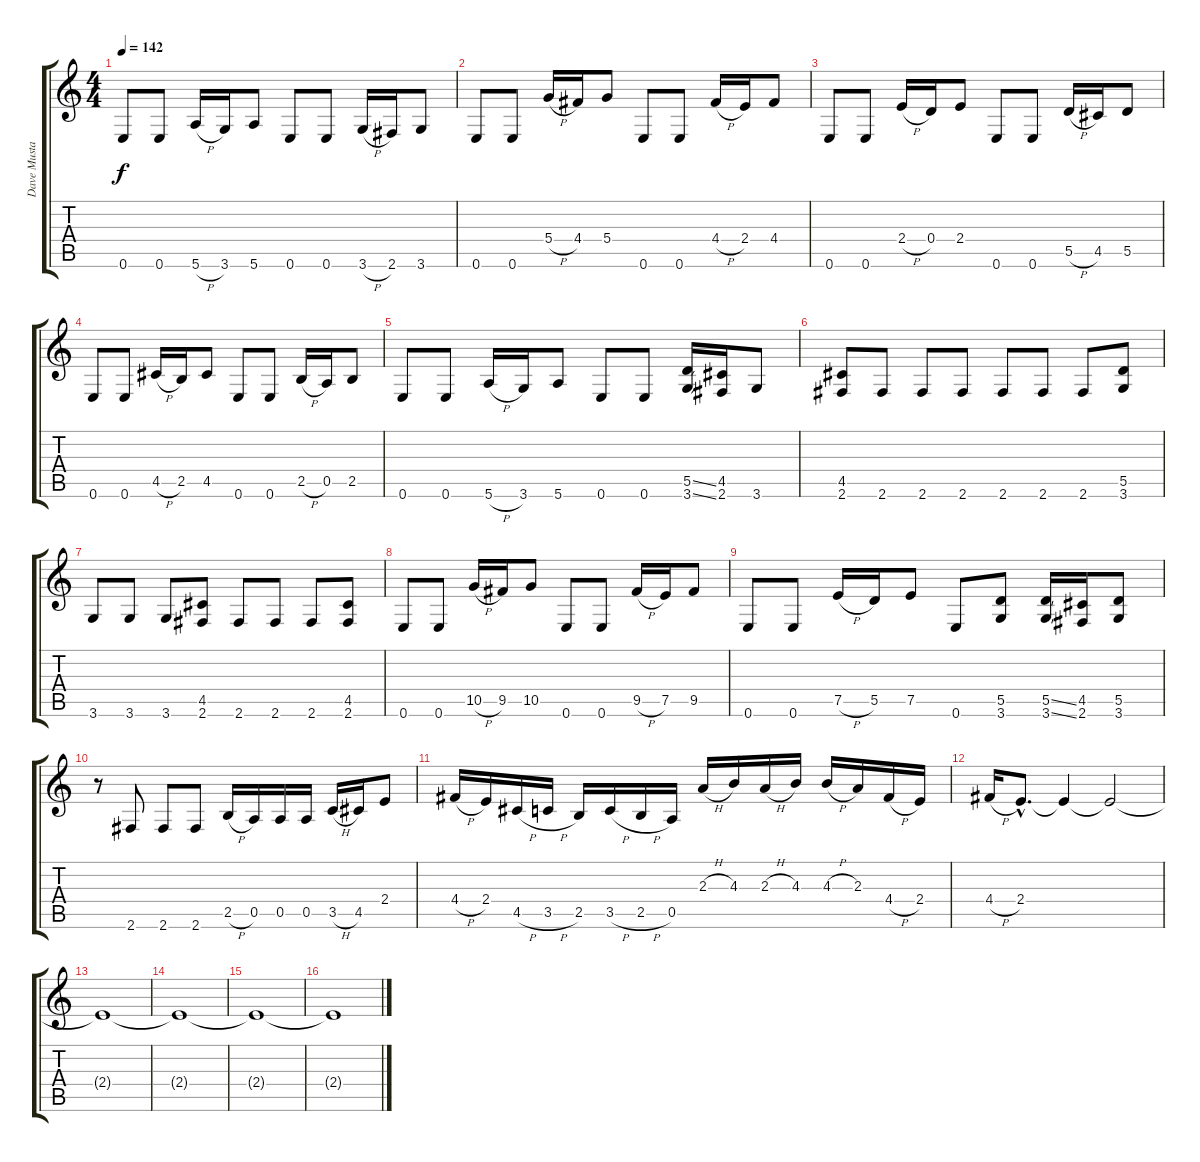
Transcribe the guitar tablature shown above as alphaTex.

\track ("Dave Mustaine" "Dave Musta") {instrument distortionguitar}
\staff {score tabs}
\tuning (E4 B3 G3 D3 A2 E2) {hide}
\ts (4 4)
\tempo 142
\clef g2
\ks c
0.6.8{dy f} 0.6.8 5.6{h}.16 3.6.16 5.6.8 0.6.8 0.6.8 3.6{h}.16 2.6.16 3.6.8 |
0.6.8 0.6.8 5.4{h}.16 4.4.16 5.4.8 0.6.8 0.6.8 4.4{h}.16 2.4.16 4.4.8 |
0.6.8 0.6.8 2.4{h}.16 0.4.16 2.4.8 0.6.8 0.6.8 5.5{h}.16 4.5.16 5.5.8 |
0.6.8 0.6.8 4.5{h}.16 2.5.16 4.5.8 0.6.8 0.6.8 2.5{h}.16 0.5.16 2.5.8 |
0.6.8 0.6.8 5.6{h}.16 3.6.16 5.6.8 0.6.8 0.6.8 (5.5{ss} 3.6{ss}).16 (4.5 2.6).16 3.6.8 |
(4.5 2.6).8 2.6.8 2.6.8 2.6.8 2.6.8 2.6.8 2.6.8 (5.5 3.6).8 |
3.6.8 3.6.8 3.6.8 (4.5 2.6).8 2.6.8 2.6.8 2.6.8 (4.5 2.6).8 |
0.6.8 0.6.8 10.5{h}.16 9.5.16 10.5.8 0.6.8 0.6.8 9.5{h}.16 7.5.16 9.5.8 |
0.6.8 0.6.8 7.5{h}.16 5.5.16 7.5.8 0.6.8 (5.5 3.6).8 (5.5{ss} 3.6{ss}).16 (4.5 2.6).16 (5.5 3.6).8 |
r.8 2.6.8 2.6.8 2.6.8 2.5{h}.16 0.5.16 0.5.16 0.5.16 3.5{h}.16 4.5.16 2.4.8 |
4.4{h}.16 2.4.16 4.5{h}.16 3.5{h}.16 2.5.16 3.5{h}.16 2.5{h}.16 0.5.16 2.3{h}.16 4.3.16 2.3{h}.16 4.3.16 4.3{h}.16 2.3.16 4.4{h}.16 2.4.16 |
4.4{h}.16 2.4{hac}.8{d} 2.4{t}.4 2.4{t}.2 |
2.4{t}.1 |
2.4{t}.1 |
2.4{t}.1 |
2.4{t}.1
